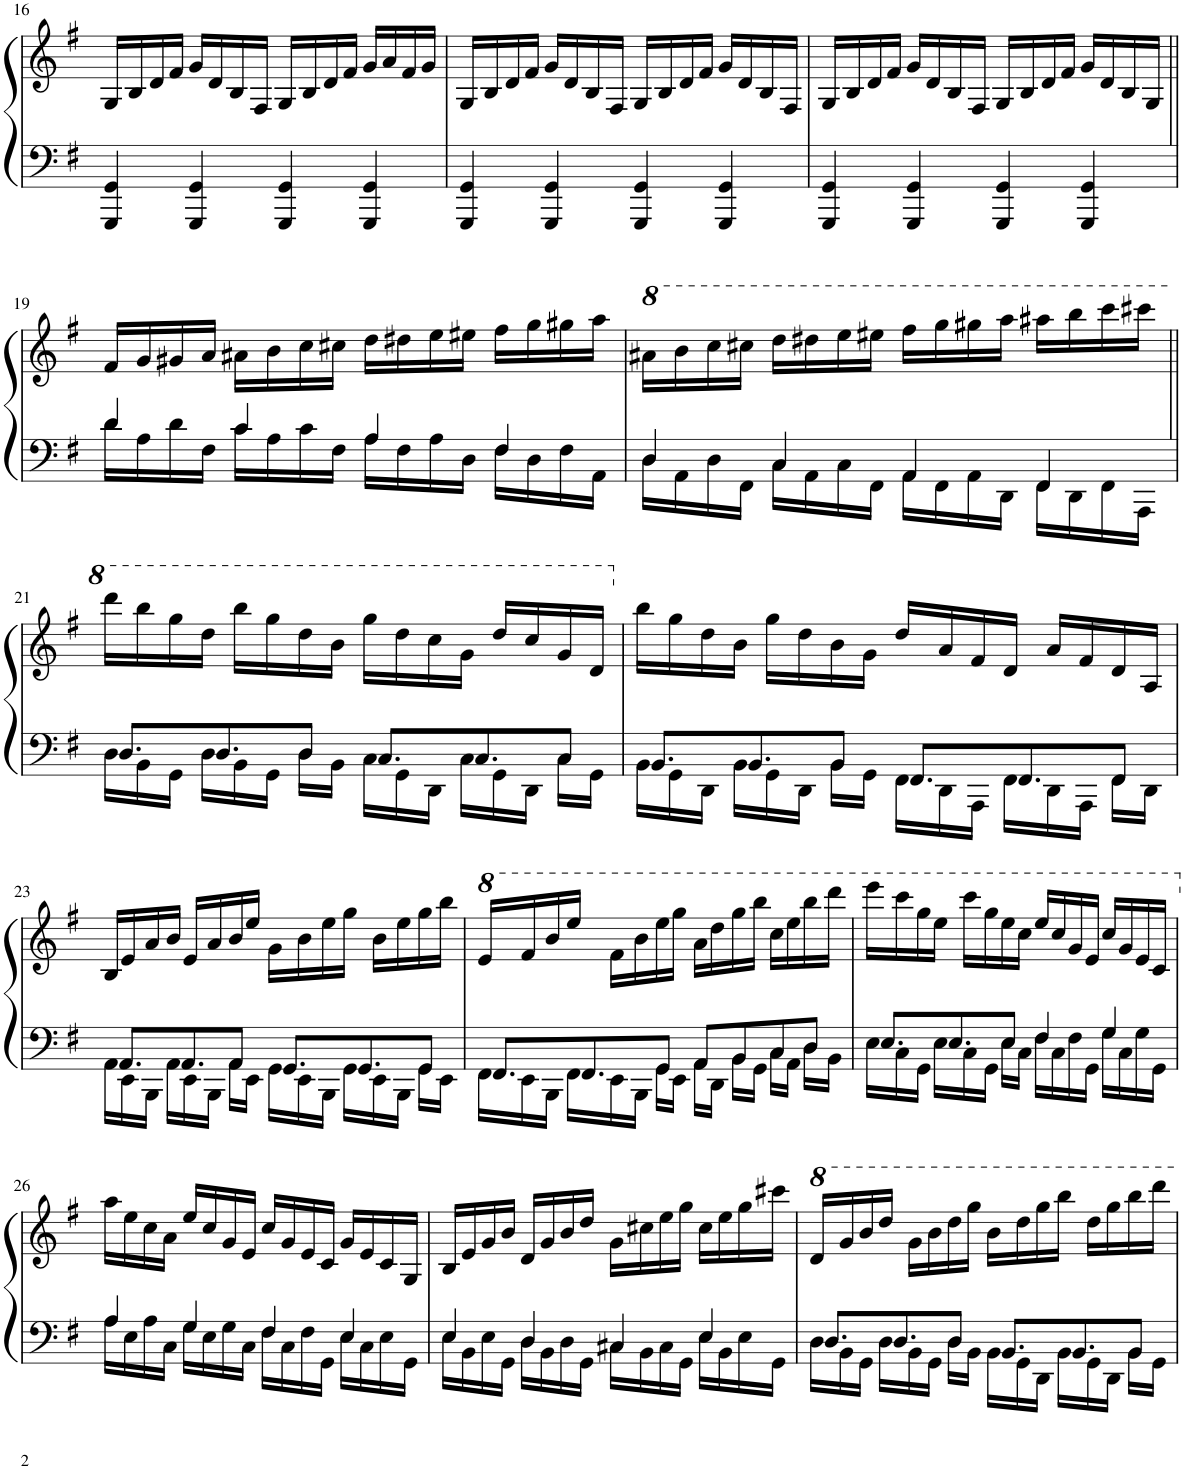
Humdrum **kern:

**kern	**kern
*part1	*part1
*staff2	*staff1
*I"Piano	*
*I'Pno.	*
!!LO:PB:g=z
*clefF4	*clefG2
*k[f#]	*k[f#]
*M4/4	*M4/4
=16	=16
4GGG/ 4GG/	16G/LL
.	16B/
.	16d/
.	16f#/JJ
4GGG/ 4GG/	16g/LL
.	16d/
.	16B/
.	16F#/JJ
4GGG/ 4GG/	16G/LL
.	16B/
.	16d/
.	16f#/JJ
4GGG/ 4GG/	16g/LL
.	16a/
.	16f#/
.	16g/JJ
=17	=17
4GGG/ 4GG/	16G/LL
.	16B/
.	16d/
.	16f#/JJ
4GGG/ 4GG/	16g/LL
.	16d/
.	16B/
.	16F#/JJ
4GGG/ 4GG/	16G/LL
.	16B/
.	16d/
.	16f#/JJ
4GGG/ 4GG/	16g/LL
.	16d/
.	16B/
.	16F#/JJ
=18	=18
4GGG/ 4GG/	16G/LL
.	16B/
.	16d/
.	16f#/JJ
4GGG/ 4GG/	16g/LL
.	16d/
.	16B/
.	16F#/JJ
4GGG/ 4GG/	16G/LL
.	16B/
.	16d/
.	16f#/JJ
4GGG/ 4GG/	16g/LL
.	16d/
.	16B/
.	16G/JJ
!!LO:LB:g=z
=19||	=19||
*^	*
4d/	16d\LL	16f#/LL
.	16A\	16g/
.	16d\	16g#X/
.	16F#\JJ	16a/JJ
4c/	16c\LL	16a#X\LL
.	16A\	16b\
.	16c\	16cc\
.	16F#\JJ	16cc#X\JJ
4A/	16A\LL	16dd\LL
.	16F#\	16dd#X\
.	16A\	16ee\
.	16D\JJ	16ee#X\JJ
4F#/	16F#\LL	16ff#\LL
.	16D\	16gg\
.	16F#\	16gg#X\
.	16AA\JJ	16aa\JJ
=20	=20	=20
*	*	*8va
4D/	16D\LL	16aa#X\LL
.	16AA\	16bb\
.	16D\	16ccc\
.	16FF#\JJ	16ccc#X\JJ
4C/	16C\LL	16ddd\LL
.	16AA\	16ddd#X\
.	16C\	16eee\
.	16FF#\JJ	16eee#X\JJ
4AA/	16AA\LL	16fff#\LL
.	16FF#\	16ggg\
.	16AA\	16ggg#X\
.	16DD\JJ	16aaa\JJ
4FF#/	16FF#\LL	16aaa#X\LL
.	16DD\	16bbb\
.	16FF#\	16cccc\
.	16AAA\JJ	16cccc#X\JJ
!!LO:LB:g=z
=21||	=21||	=21||
8.D/L	16D\LL	16dddd\LL
.	16BB\	16bbb\
.	16GG\JJ	16ggg\
8.D/	16D\LL	16ddd\JJ
.	16BB\	16bbb\LL
.	16GG\JJ	16ggg\
8D/J	16D\LL	16ddd\
.	16BB\JJ	16bb\JJ
8.C/L	16C\LL	16ggg\LL
.	16GG\	16ddd\
.	16DD\JJ	16ccc\
8.C/	16C\LL	16gg\JJ
.	16GG\	16ddd/LL
.	16DD\JJ	16ccc/
8C/J	16C\LL	16gg/
.	16GG\JJ	16dd/JJ
=22	=22	=22
*	*	*X8va
8.BB/L	16BB\LL	16bb\LL
.	16GG\	16gg\
.	16DD\JJ	16dd\
8.BB/	16BB\LL	16b\JJ
.	16GG\	16gg\LL
.	16DD\JJ	16dd\
8BB/J	16BB\LL	16b\
.	16GG\JJ	16g\JJ
8.FF#/L	16FF#\LL	16dd/LL
.	16DD\	16a/
.	16AAA\JJ	16f#/
8.FF#/	16FF#\LL	16d/JJ
.	16DD\	16a/LL
.	16AAA\JJ	16f#/
8FF#/J	16FF#\LL	16d/
.	16DD\JJ	16A/JJ
!!LO:LB:g=z
=23	=23	=23
8.AA/L	16AA\LL	16B/LL
.	16EE\	16e/
.	16BBB\JJ	16a/
8.AA/	16AA\LL	16b/JJ
.	16EE\	16e/LL
.	16BBB\JJ	16a/
8AA/J	16AA\LL	16b/
.	16EE\JJ	16ee/JJ
8.GG/L	16GG\LL	16g\LL
.	16EE\	16b\
.	16BBB\JJ	16ee\
8.GG/	16GG\LL	16gg\JJ
.	16EE\	16b\LL
.	16BBB\JJ	16ee\
8GG/J	16GG\LL	16gg\
.	16EE\JJ	16bb\JJ
=24	=24	=24
*	*	*8va
8.FF#/L	16FF#\LL	16ee/LL
.	16EE\	16ff#/
.	16BBB\JJ	16bb/
8.FF#/	16FF#\LL	16eee/JJ
.	16EE\	16ff#\LL
.	16BBB\JJ	16bb\
8GG/J	16GG\LL	16eee\
.	16EE\JJ	16ggg\JJ
8AA/L	16AA\LL	16aa\LL
.	16DD\JJ	16ddd\
8BB/	16BB\LL	16ggg\
.	16GG\JJ	16bbb\JJ
8C/	16C\LL	16ccc\LL
.	16AA\JJ	16eee\
8D/J	16D\LL	16bbb\
.	16BB\JJ	16dddd\JJ
=25	=25	=25
8.E/L	16E\LL	16eeee\LL
.	16C\	16cccc\
.	16GG\JJ	16ggg\
8.E/	16E\LL	16eee\JJ
.	16C\	16cccc\LL
.	16GG\JJ	16ggg\
8E/J	16E\LL	16eee\
.	16C\JJ	16ccc\JJ
4F#/	16F#\LL	16eee/LL
.	16C\	16ccc/
.	16F#\	16gg/
.	16GG\JJ	16ee/JJ
4G/	16G\LL	16ccc/LL
.	16C\	16gg/
.	16G\	16ee/
.	16GG\JJ	16cc/JJ
!!LO:LB:g=z
=26	=26	=26
*	*	*X8va
4A/	16A\LL	16aa\LL
.	16E\	16ee\
.	16A\	16cc\
.	16C\JJ	16a\JJ
4G/	16G\LL	16ee/LL
.	16E\	16cc/
.	16G\	16g/
.	16C\JJ	16e/JJ
4F#/	16F#\LL	16cc/LL
.	16C\	16g/
.	16F#\	16e/
.	16GG\JJ	16c/JJ
4E/	16E\LL	16g/LL
.	16C\	16e/
.	16E\	16c/
.	16GG\JJ	16G/JJ
=27	=27	=27
4E/	16E\LL	16B/LL
.	16BB\	16e/
.	16E\	16g/
.	16GG\JJ	16b/JJ
4D/	16D\LL	16d/LL
.	16BB\	16g/
.	16D\	16b/
.	16GG\JJ	16dd/JJ
4C#X/	16C#\LL	16g\LL
.	16BB\	16cc#X\
.	16C#\	16ee\
.	16GG\JJ	16gg\JJ
4E/	16E\LL	16cc#\LL
.	16BB\	16ee\
.	16E\	16gg\
.	16GG\JJ	16ccc#X\JJ
=28	=28	=28
8.D/L	16D\LL	16dd/LL
.	16BB\	16gg/
.	16GG\JJ	16bb/
8.D/	16D\LL	16ddd/JJ
.	16BB\	16gg\LL
.	16GG\JJ	16bb\
8D/J	16D\LL	16ddd\
.	16BB\JJ	16ggg\JJ
8.BB/L	16BB\LL	16bb\LL
.	16GG\	16ddd\
.	16DD\JJ	16ggg\
8.BB/	16BB\LL	16bbb\JJ
.	16GG\	16ddd\LL
.	16DD\JJ	16ggg\
8BB/J	16BB\LL	16bbb\
.	16GG\JJ	16dddd\JJ
*v	*v	*
=	=
*-	*-
